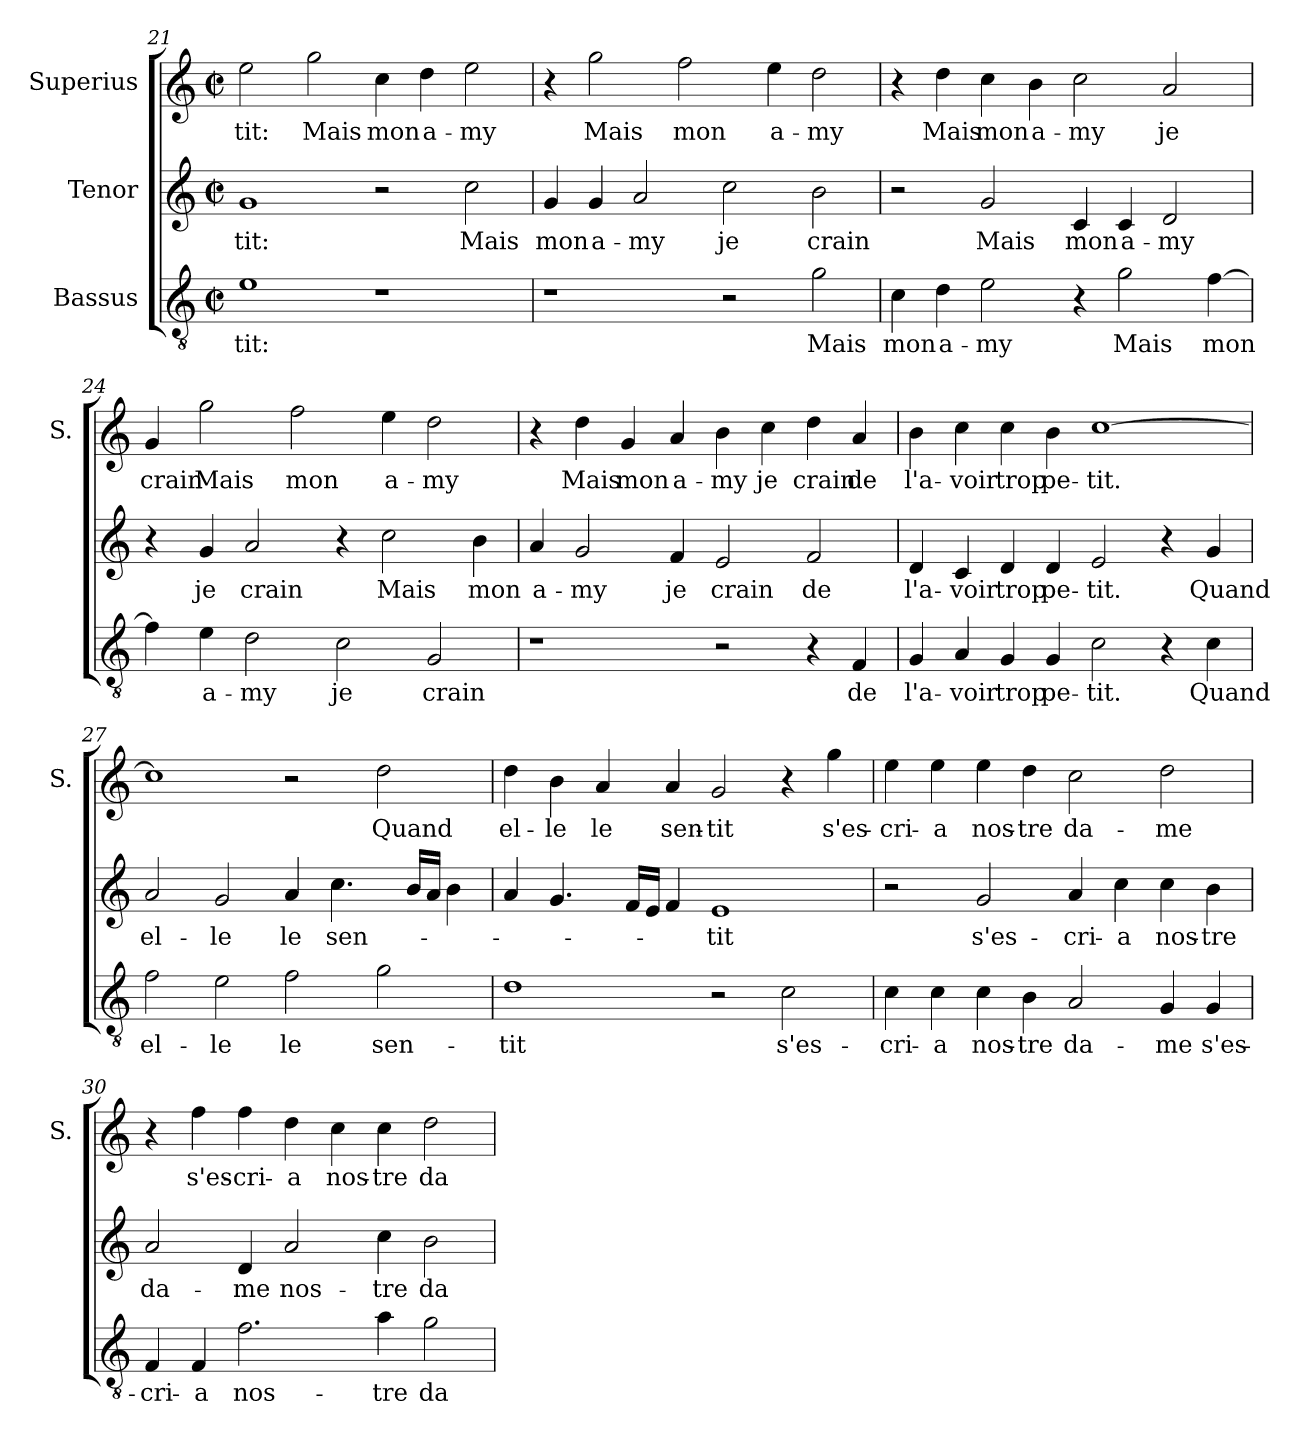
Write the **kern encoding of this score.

**kern	**text	**kern	**text	**kern	**text
*part3	*part3	*part2	*part2	*part1	*part1
*staff3	*staff3	*staff2	*staff2	*staff1	*staff1
*I"Bassus	*	*I"Tenor	*	*I"Superius	*
*	*	*	*	*I'S.	*
*clefGv2	*	*clefG2	*	*clefG2	*
*k[]	*	*k[]	*	*k[]	*
*C:	*	*C:	*	*C:	*
*M2/2	*	*M2/2	*	*M2/2	*
*met(c|)	*	*met(c|)	*	*met(c|)	*
=21	=21	=21	=21	=21	=21
1e\	-tit:	1g/	-tit:	2ee\	-tit:
.	.	.	.	2gg\	Mais
1r	.	2r	.	4cc\	mon
.	.	.	.	4dd\	a-
.	.	2cc\	Mais	2ee\	-my
!!LO:LB:g=z
=22	=22	=22	=22	=22	=22
1r	.	4g/	mon	4r	.
.	.	4g/	a-	2gg\	Mais
.	.	2a/	-my	.	.
.	.	.	.	2ff\	mon
2r	.	2cc\	je	.	.
.	.	.	.	4ee\	a-
2g\	Mais	2b\	crain	2dd\	-my
=23	=23	=23	=23	=23	=23
4c\	mon	2r	.	4r	.
4d\	a-	.	.	4dd\	Mais
2e\	-my	2g/	Mais	4cc\	mon
.	.	.	.	4b\	a-
4r	.	4c/	mon	2cc\	-my
2g\	Mais	4c/	a-	.	.
.	.	2d/	-my	2a/	je
[4f\	mon	.	.	.	.
=24	=24	=24	=24	=24	=24
4f\]	.	4r	.	4g/	crain
4e\	a-	4g/	je	2gg\	Mais
2d\	-my	2a/	crain	.	.
.	.	.	.	2ff\	mon
2c\	je	4r	.	.	.
.	.	2cc\	Mais	4ee\	a-
2G/	crain	.	.	2dd\	-my
.	.	4b\	mon	.	.
=25	=25	=25	=25	=25	=25
1r	.	4a/	a-	4r	.
.	.	2g/	-my	4dd\	Mais
.	.	.	.	4g/	mon
.	.	4f/	je	4a/	a-
2r	.	2e/	crain	4b\	-my
.	.	.	.	4cc\	je
4r	.	2f/	de	4dd\	crain
4F/	de	.	.	4a/	de
!!LO:LB:g=z
=26	=26	=26	=26	=26	=26
4G/	l'a-	4d/	l'a-	4b\	l'a-
4A/	-voir	4c/	-voir	4cc\	-voir
4G/	trop	4d/	trop	4cc\	trop
4G/	pe-	4d/	pe-	4b\	pe-
2c\	-tit.	2e/	-tit.	[1cc\	-tit.
4r	.	4r	.	.	.
4c\	Quand	4g/	Quand	.	.
=27	=27	=27	=27	=27	=27
2f\	el-	2a/	el-	1cc\]	.
2e\	-le	2g/	-le	.	.
2f\	le	4a/	le	2r	.
.	.	4.cc\	sen-	.	.
2g\	sen-	.	.	2dd\	Quand
.	.	16b/LL	.	.	.
.	.	16a/JJ	.	.	.
.	.	4b\	.	.	.
=28	=28	=28	=28	=28	=28
1d\	-tit	4a/	.	4dd\	el-
.	.	4.g/	.	4b\	-le
.	.	.	.	4a/	le
.	.	16f/LL	.	.	.
.	.	16e/JJ	.	.	.
.	.	4f/	.	4a/	sen-
2r	.	1e/	-tit	2g/	-tit
2c\	s'es-	.	.	4r	.
.	.	.	.	4gg\	s'es-
=29	=29	=29	=29	=29	=29
4c\	-cri-	2r	.	4ee\	-cri-
4c\	-a	.	.	4ee\	-a
4c\	nos-	2g/	s'es-	4ee\	nos-
4B\	-tre	.	.	4dd\	-tre
2A/	da-	4a/	-cri-	2cc\	da-
.	.	4cc\	-a	.	.
4G/	-me	4cc\	nos-	2dd\	-me
4G/	s'es-	4b\	-tre	.	.
!!LO:PB:g=z
=30	=30	=30	=30	=30	=30
4F/	-cri-	2a/	da-	4r	.
4F/	-a	.	.	4ff\	s'es-
2.f\	nos-	4d/	-me	4ff\	-cri-
.	.	2a/	nos-	4dd\	-a
.	.	.	.	4cc\	nos-
4a\	-tre	4cc\	-tre	4cc\	-tre
2g\	da-	2b\	da-	2dd\	da-
=	=	=	=	=	=
*-	*-	*-	*-	*-	*-
